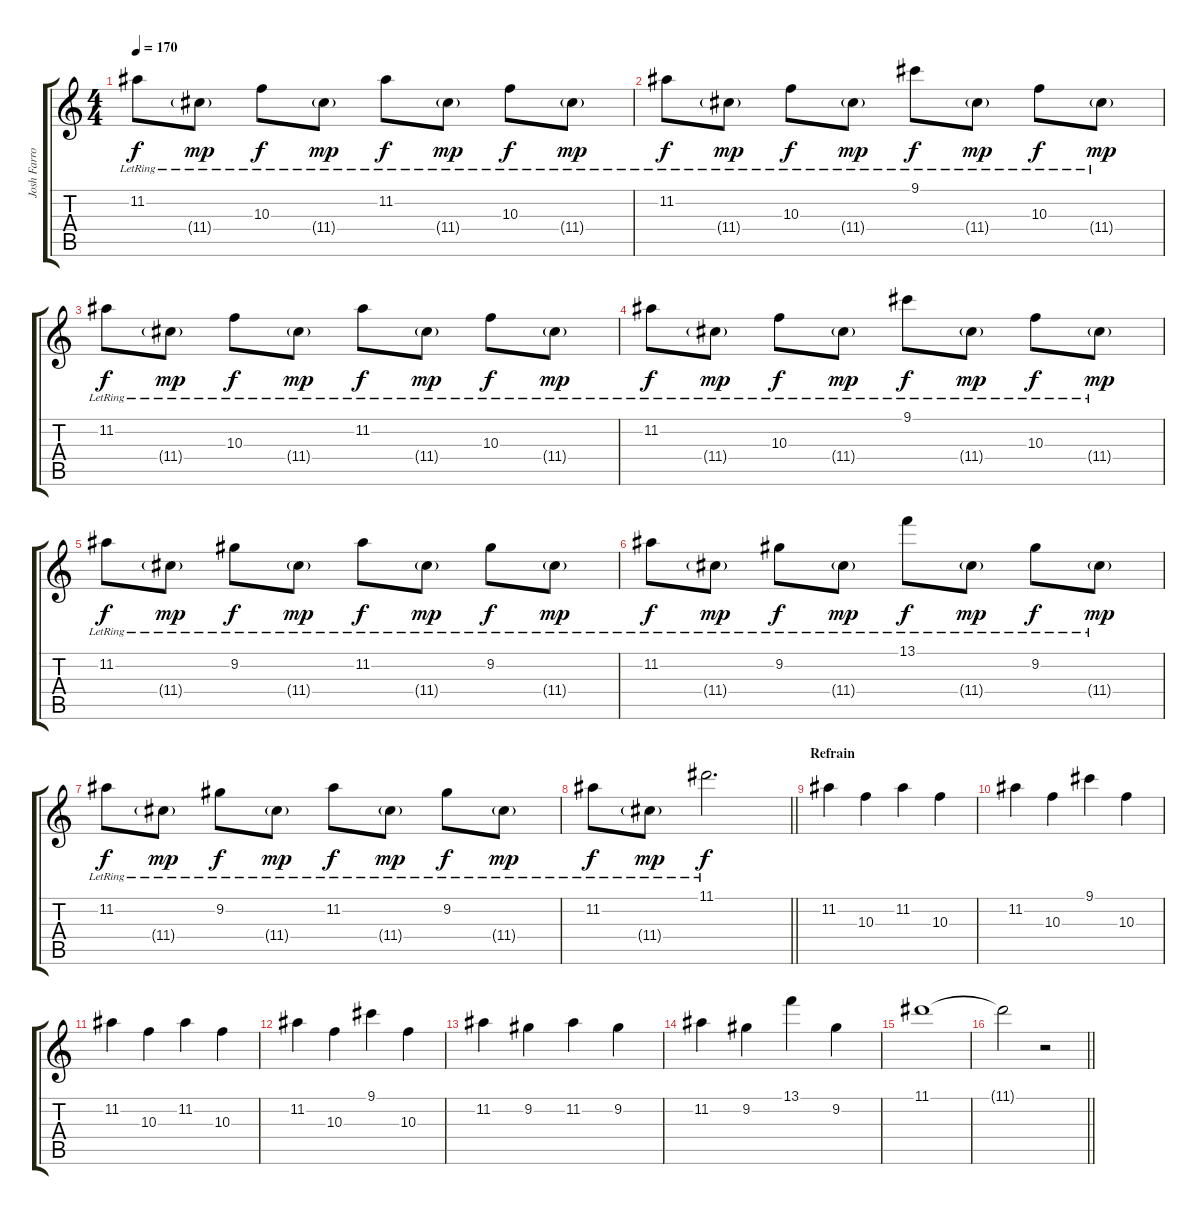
\track ("Josh Farro (Lead Guitar)" "Josh Farro") {instrument distortionguitar}
\staff {score tabs}
\tuning (E4 B3 G3 D3 A2 D2) {hide}
\ts (4 4)
\tempo 170
\clef g2
\ks c
11.2{lr}.8{dy f} 11.4{g lr}.8{dy mp} 10.3{lr}.8{dy f} 11.4{g lr}.8{dy mp} 11.2{lr}.8{dy f} 11.4{g lr}.8{dy mp} 10.3{lr}.8{dy f} 11.4{g lr}.8{dy mp} |
11.2{lr}.8{dy f} 11.4{g lr}.8{dy mp} 10.3{lr}.8{dy f} 11.4{g lr}.8{dy mp} 9.1{lr}.8{dy f} 11.4{g lr}.8{dy mp} 10.3{lr}.8{dy f} 11.4{g lr}.8{dy mp} |
11.2{lr}.8{dy f} 11.4{g lr}.8{dy mp} 10.3{lr}.8{dy f} 11.4{g lr}.8{dy mp} 11.2{lr}.8{dy f} 11.4{g lr}.8{dy mp} 10.3{lr}.8{dy f} 11.4{g lr}.8{dy mp} |
11.2{lr}.8{dy f} 11.4{g lr}.8{dy mp} 10.3{lr}.8{dy f} 11.4{g lr}.8{dy mp} 9.1{lr}.8{dy f} 11.4{g lr}.8{dy mp} 10.3{lr}.8{dy f} 11.4{g lr}.8{dy mp} |
11.2{lr}.8{dy f} 11.4{g lr}.8{dy mp} 9.2{lr}.8{dy f} 11.4{g lr}.8{dy mp} 11.2{lr}.8{dy f} 11.4{g lr}.8{dy mp} 9.2{lr}.8{dy f} 11.4{g lr}.8{dy mp} |
11.2{lr}.8{dy f} 11.4{g lr}.8{dy mp} 9.2{lr}.8{dy f} 11.4{g lr}.8{dy mp} 13.1{lr}.8{dy f} 11.4{g lr}.8{dy mp} 9.2{lr}.8{dy f} 11.4{g lr}.8{dy mp} |
11.2{lr}.8{dy f} 11.4{g lr}.8{dy mp} 9.2{lr}.8{dy f} 11.4{g lr}.8{dy mp} 11.2{lr}.8{dy f} 11.4{g lr}.8{dy mp} 9.2{lr}.8{dy f} 11.4{g lr}.8{dy mp} |
\barLineRight lightlight
11.2{lr}.8{dy f} 11.4{g lr}.8{dy mp} 11.1{lr}.2{d dy f} |
\section ("" "Refrain")
11.2.4{instrument distortionguitar} 10.3.4 11.2.4 10.3.4 |
11.2.4 10.3.4 9.1.4 10.3.4 |
11.2.4 10.3.4 11.2.4 10.3.4 |
11.2.4 10.3.4 9.1.4 10.3.4 |
11.2.4 9.2.4 11.2.4 9.2.4 |
11.2.4 9.2.4 13.1.4 9.2.4 |
11.1.1 |
\barLineRight lightlight
11.1{t}.2 r.2
